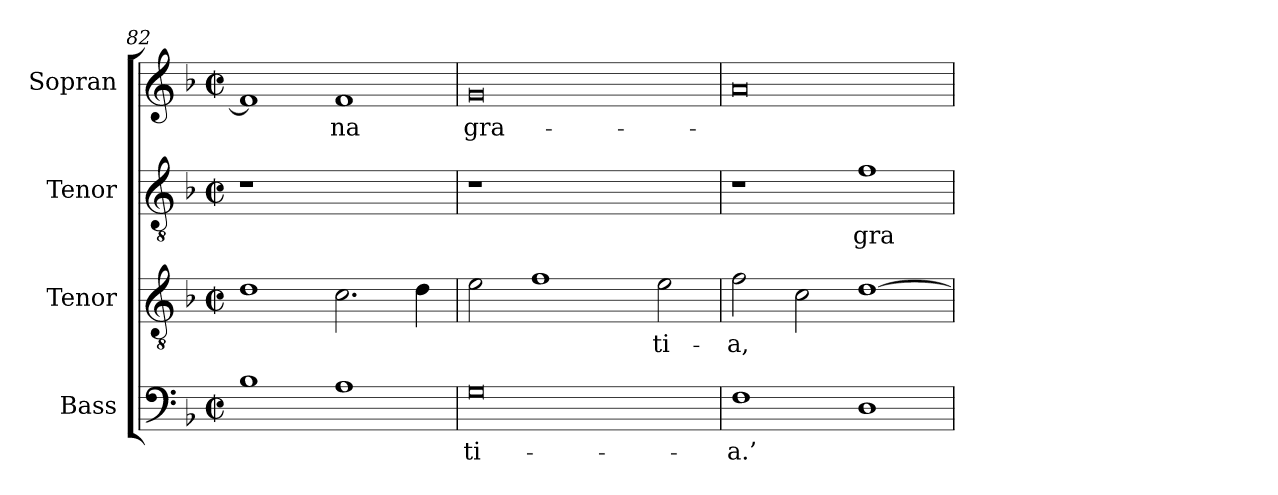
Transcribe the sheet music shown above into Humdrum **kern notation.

**kern	**text	**kern	**text	**kern	**text	**kern	**text
*part4	*part4	*part3	*part3	*part2	*part2	*part1	*part1
*staff4	*staff4	*staff3	*staff3	*staff2	*staff2	*staff1	*staff1
*I"Bass	*	*I"Tenor	*	*I"Tenor	*	*I"Sopran	*
*	*	*I'Tenor	*	*	*	*	*
*clefF4	*	*clefGv2	*	*clefGv2	*	*clefG2	*
*	*	*ITrd7c12	*	*ITrd7c12	*	*	*
*k[b-]	*	*k[b-]	*	*k[b-]	*	*k[b-]	*
*d:	*	*d:	*	*d:	*	*d:	*
*M2/2	*	*M2/2	*	*M2/2	*	*M2/2	*
*met(c|)	*	*met(c|)	*	*met(c|)	*	*met(c|)	*
=82	=82	=82	=82	=82	=82	=82	=82
!	!	!	!	!LO:N:vis=1	!	!	!
1B-i	.	1Di	.	1r	.	1fi]	.
!	!	!	!	!	!	!	!LO:LY:b:color=#000000
1Ai	.	2.Ci\	.	1ryy	.	1fi	-na
.	.	4Di\	.	.	.	.	.
!!LO:PB:g=z
=83	=83	=83	=83	=83	=83	=83	=83
!	!LO:LY:b:color=#000000	!	!	!LO:N:vis=1	!	!	!
!	!	!	!	!	!	!	!LO:LY:b:color=#000000
0Gi	-ti-	2Ei\	.	1r	.	0gi	gra-
.	.	1Fi	.	.	.	.	.
.	.	.	.	1ryy	.	.	.
!	!	!	!LO:LY:b:color=#000000	!	!	!	!
.	.	2Ei\	-ti-	.	.	.	.
=84	=84	=84	=84	=84	=84	=84	=84
!	!LO:LY:b:color=#000000	!	!	!	!	!	!
!	!	!	!LO:LY:b:color=#000000	!	!	!	!
1Fi	-a.’	2Fi\	-a,	1r	.	0ai	.
.	.	2Ci\	.	.	.	.	.
!	!	!	!	!	!LO:LY:b:color=#000000	!	!
1Di	.	[>1Di	.	1Fi	gra-	.	.
=	=	=	=	=	=	=	=
*-	*-	*-	*-	*-	*-	*-	*-
